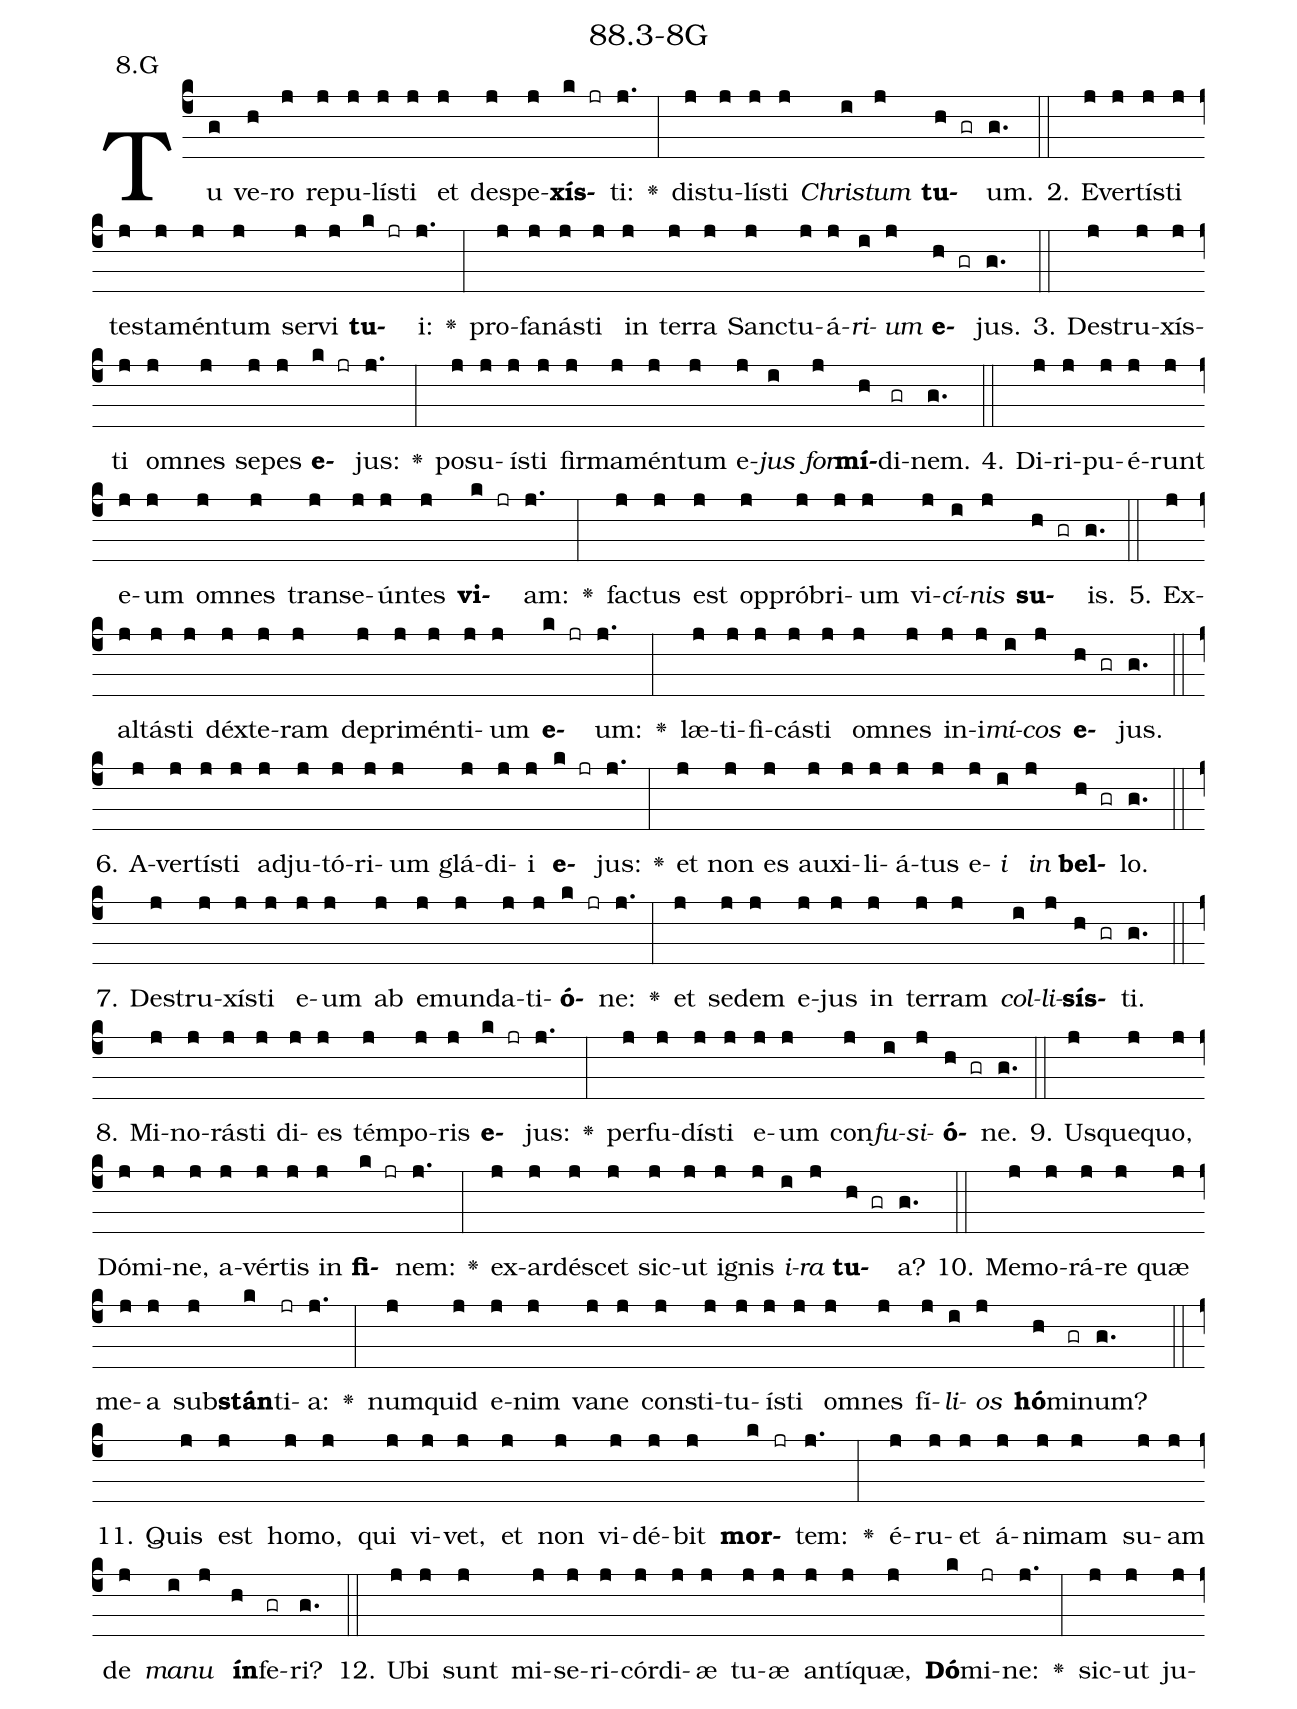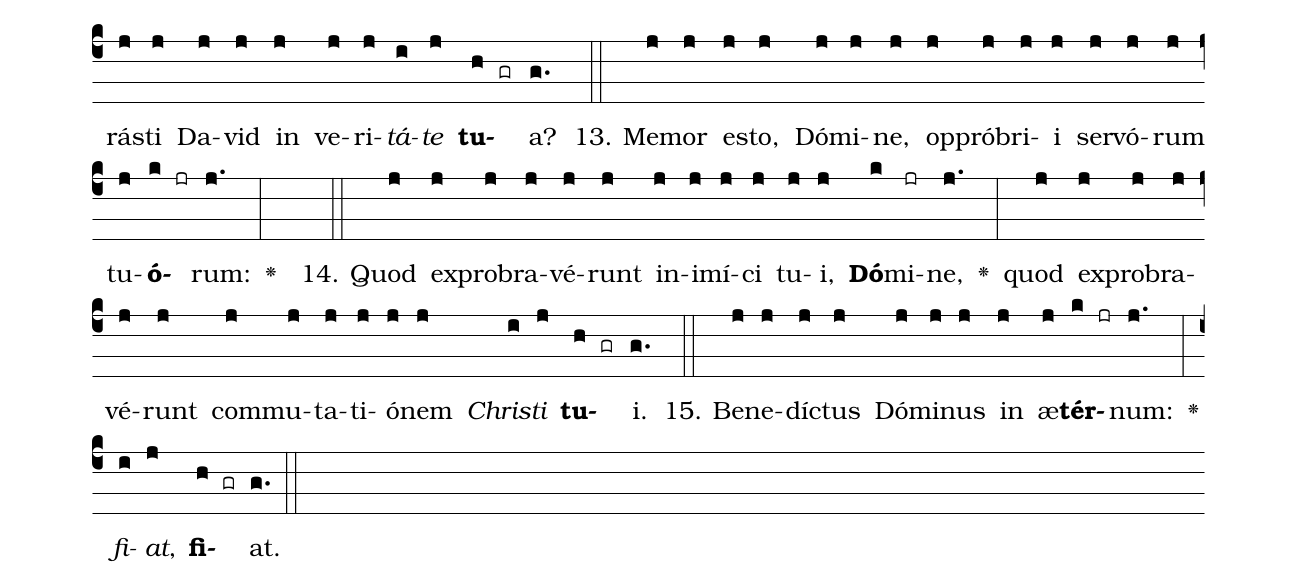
name: 88.3-8G;
annotation: 8.G;
%%
(c4)Tu(g) ve(h)ro(j) re(j)pu(j)lís(j)ti(j) et(j) de(j)spe(j)<b>xís</b>(k jr)ti:(j.) <v>\greheightstar</v>(:) dis(j)tu(j)lís(j)ti(j) <i>Chris</i>(i)<i>tum</i>(j) <b>tu</b>(h gr)um.(g.) (::)
2. E(j)ver(j)tís(j)ti(j) tes(j)ta(j)mén(j)tum(j) ser(j)vi(j) <b>tu</b>(k jr)i:(j.) <v>\greheightstar</v>(:) pro(j)fa(j)nás(j)ti(j) in(j) ter(j)ra(j) Sanc(j)tu(j)á(j)<i>ri</i>(i)<i>um</i>(j) <b>e</b>(h gr)jus.(g.) (::)
3. De(j)stru(j)xís(j)ti(j) om(j)nes(j) se(j)pes(j) <b>e</b>(k jr)jus:(j.) <v>\greheightstar</v>(:) po(j)su(j)ís(j)ti(j) fir(j)ma(j)mén(j)tum(j) e(j)<i>jus</i>(i) <i>for</i>(j)<b>mí</b>(h)di(gr)nem.(g.) (::)
4. Di(j)ri(j)pu(j)é(j)runt(j) e(j)um(j) om(j)nes(j) trans(j)e(j)ún(j)tes(j) <b>vi</b>(k jr)am:(j.) <v>\greheightstar</v>(:) fac(j)tus(j) est(j) op(j)pró(j)bri(j)um(j) vi(j)<i>cí</i>(i)<i>nis</i>(j) <b>su</b>(h gr)is.(g.) (::)
5. Ex(j)al(j)tás(j)ti(j) déx(j)te(j)ram(j) de(j)pri(j)mén(j)ti(j)um(j) <b>e</b>(k jr)um:(j.) <v>\greheightstar</v>(:) læ(j)ti(j)fi(j)cás(j)ti(j) om(j)nes(j) in(j)i(j)<i>mí</i>(i)<i>cos</i>(j) <b>e</b>(h gr)jus.(g.) (::)
6. A(j)ver(j)tís(j)ti(j) ad(j)ju(j)tó(j)ri(j)um(j) glá(j)di(j)i(j) <b>e</b>(k jr)jus:(j.) <v>\greheightstar</v>(:) et(j) non(j) es(j) au(j)xi(j)li(j)á(j)tus(j) e(j)<i>i</i>(i) <i>in</i>(j) <b>bel</b>(h gr)lo.(g.) (::)
7. De(j)stru(j)xís(j)ti(j) e(j)um(j) ab(j) e(j)mun(j)da(j)ti(j)<b>ó</b>(k jr)ne:(j.) <v>\greheightstar</v>(:) et(j) se(j)dem(j) e(j)jus(j) in(j) ter(j)ram(j) <i>col</i>(i)<i>li</i>(j)<b>sís</b>(h gr)ti.(g.) (::)
8. Mi(j)no(j)rás(j)ti(j) di(j)es(j) tém(j)po(j)ris(j) <b>e</b>(k jr)jus:(j.) <v>\greheightstar</v>(:) per(j)fu(j)dís(j)ti(j) e(j)um(j) con(j)<i>fu</i>(i)<i>si</i>(j)<b>ó</b>(h gr)ne.(g.) (::)
9. Us(j)que(j)quo,(j) Dó(j)mi(j)ne,(j) a(j)vér(j)tis(j) in(j) <b>fi</b>(k jr)nem:(j.) <v>\greheightstar</v>(:) ex(j)ar(j)dé(j)scet(j) sic(j)ut(j) i(j)gnis(j) <i>i</i>(i)<i>ra</i>(j) <b>tu</b>(h gr)a?(g.) (::)
10. Me(j)mo(j)rá(j)re(j) quæ(j) me(j)a(j) sub(j)<b>stán</b>(k)ti(jr)a:(j.) <v>\greheightstar</v>(:) num(j)quid(j) e(j)nim(j) va(j)ne(j) con(j)sti(j)tu(j)ís(j)ti(j) om(j)nes(j) fí(j)<i>li</i>(i)<i>os</i>(j) <b>hó</b>(h)mi(gr)num?(g.) (::)
11. Quis(j) est(j) ho(j)mo,(j) qui(j) vi(j)vet,(j) et(j) non(j) vi(j)dé(j)bit(j) <b>mor</b>(k jr)tem:(j.) <v>\greheightstar</v>(:) é(j)ru(j)et(j) á(j)ni(j)mam(j) su(j)am(j) de(j) <i>ma</i>(i)<i>nu</i>(j) <b>ín</b>(h)fe(gr)ri?(g.) (::)
12. U(j)bi(j) sunt(j) mi(j)se(j)ri(j)cór(j)di(j)æ(j) tu(j)æ(j) an(j)tí(j)quæ,(j) <b>Dó</b>(k)mi(jr)ne:(j.) <v>\greheightstar</v>(:) sic(j)ut(j) ju(j)rás(j)ti(j) Da(j)vid(j) in(j) ve(j)ri(j)<i>tá</i>(i)<i>te</i>(j) <b>tu</b>(h gr)a?(g.) (::)
13. Me(j)mor(j) es(j)to,(j) Dó(j)mi(j)ne,(j) op(j)pró(j)bri(j)i(j) ser(j)vó(j)rum(j) tu(j)<b>ó</b>(k jr)rum:(j.) <v>\greheightstar</v>(:)  (::)
14. Quod(j) ex(j)pro(j)bra(j)vé(j)runt(j) in(j)i(j)mí(j)ci(j) tu(j)i,(j) <b>Dó</b>(k)mi(jr)ne,(j.) <v>\greheightstar</v>(:) quod(j) ex(j)pro(j)bra(j)vé(j)runt(j) com(j)mu(j)ta(j)ti(j)ó(j)nem(j) <i>Chris</i>(i)<i>ti</i>(j) <b>tu</b>(h gr)i.(g.) (::)
15. Be(j)ne(j)díc(j)tus(j) Dó(j)mi(j)nus(j) in(j) æ(j)<b>tér</b>(k jr)num:(j.) <v>\greheightstar</v>(:) <i>fi</i>(i)<i>at</i>,(j) <b>fi</b>(h gr)at.(g.) (::)
